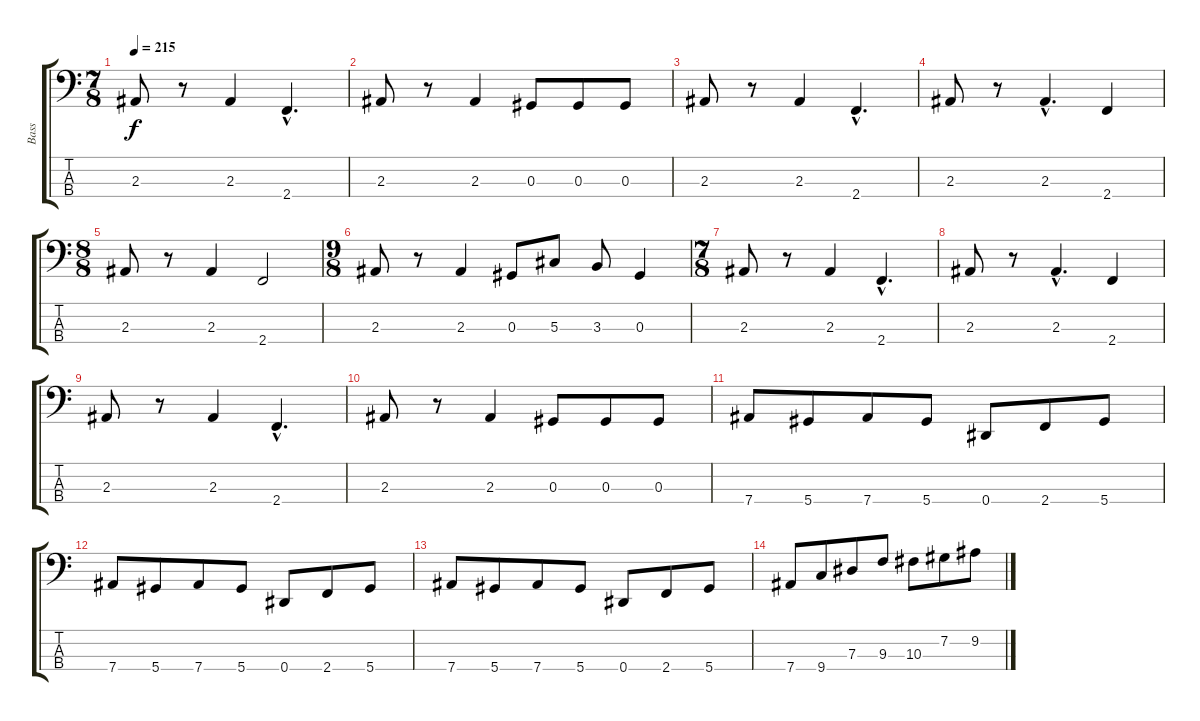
\track ("Bass" "Bass") {instrument electricbasspick}
\staff {score tabs}
\tuning (Gb2 Db2 Ab1 Eb1) {hide}
\ts (7 8)
\tempo 215
\clef f4
\ks c
2.3.8{dy f} r.8 2.3.4 2.4{hac}.4{d} |
2.3.8 r.8 2.3.4 0.3.8 0.3.8 0.3.8 |
2.3.8 r.8 2.3.4 2.4{hac}.4{d} |
2.3.8 r.8 2.3{hac}.4{d} 2.4.4 |
\ts (8 8)
2.3.8 r.8 2.3.4 2.4.2 |
\ts (9 8)
2.3.8 r.8 2.3.4 0.3.8 5.3.8 3.3.8 0.3.4 |
\ts (7 8)
2.3.8 r.8 2.3.4 2.4{hac}.4{d} |
2.3.8 r.8 2.3{hac}.4{d} 2.4.4 |
2.3.8 r.8 2.3.4 2.4{hac}.4{d} |
2.3.8 r.8 2.3.4 0.3.8 0.3.8 0.3.8 |
7.4.8 5.4.8 7.4.8 5.4.8 0.4.8 2.4.8 5.4.8 |
7.4.8 5.4.8 7.4.8 5.4.8 0.4.8 2.4.8 5.4.8 |
7.4.8 5.4.8 7.4.8 5.4.8 0.4.8 2.4.8 5.4.8 |
7.4.8 9.4.8 7.3.8 9.3.8 10.3.8 7.2.8 9.2.8
